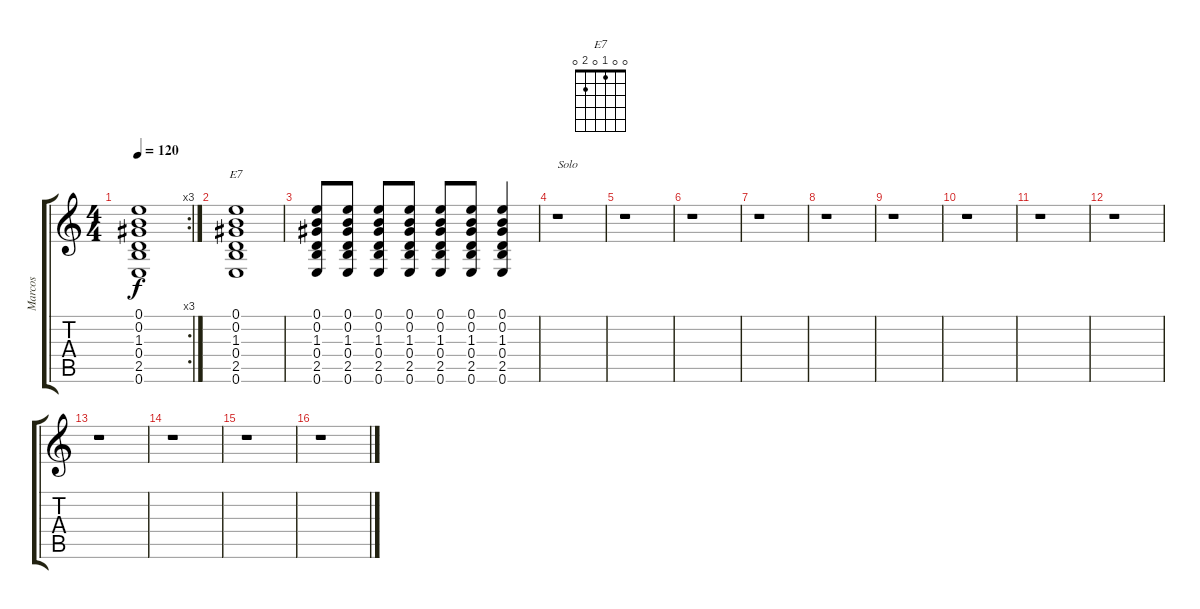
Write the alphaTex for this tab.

\track ("Marcos" "Marcos") {instrument distortionguitar}
\staff {score tabs}
\tuning (E4 B3 G3 D3 A2 E2) {hide}
\chord ("E7" 0 0 1 0 2 0)
\rc 3
\ts (4 4)
\tempo 120
\clef g2
\ks c
(0.1{t} 0.2{t} 1.3{t} 0.4{t} 2.5{t} 0.6{t}).1{dy f} |
(0.1 0.2 1.3 0.4 2.5 0.6).1{ch "E7"} |
(0.1 0.2 1.3 0.4 2.5 0.6).8 (0.1 0.2 1.3 0.4 2.5 0.6).8 (0.1 0.2 1.3 0.4 2.5 0.6).8 (0.1 0.2 1.3 0.4 2.5 0.6).8 (0.1 0.2 1.3 0.4 2.5 0.6).8 (0.1 0.2 1.3 0.4 2.5 0.6).8 (0.1 0.2 1.3 0.4 2.5 0.6).4 |
r.1{txt "Solo"} |
r.1 |
r.1 |
r.1 |
r.1 |
r.1 |
r.1 |
r.1 |
r.1 |
r.1 |
r.1 |
r.1 |
r.1
